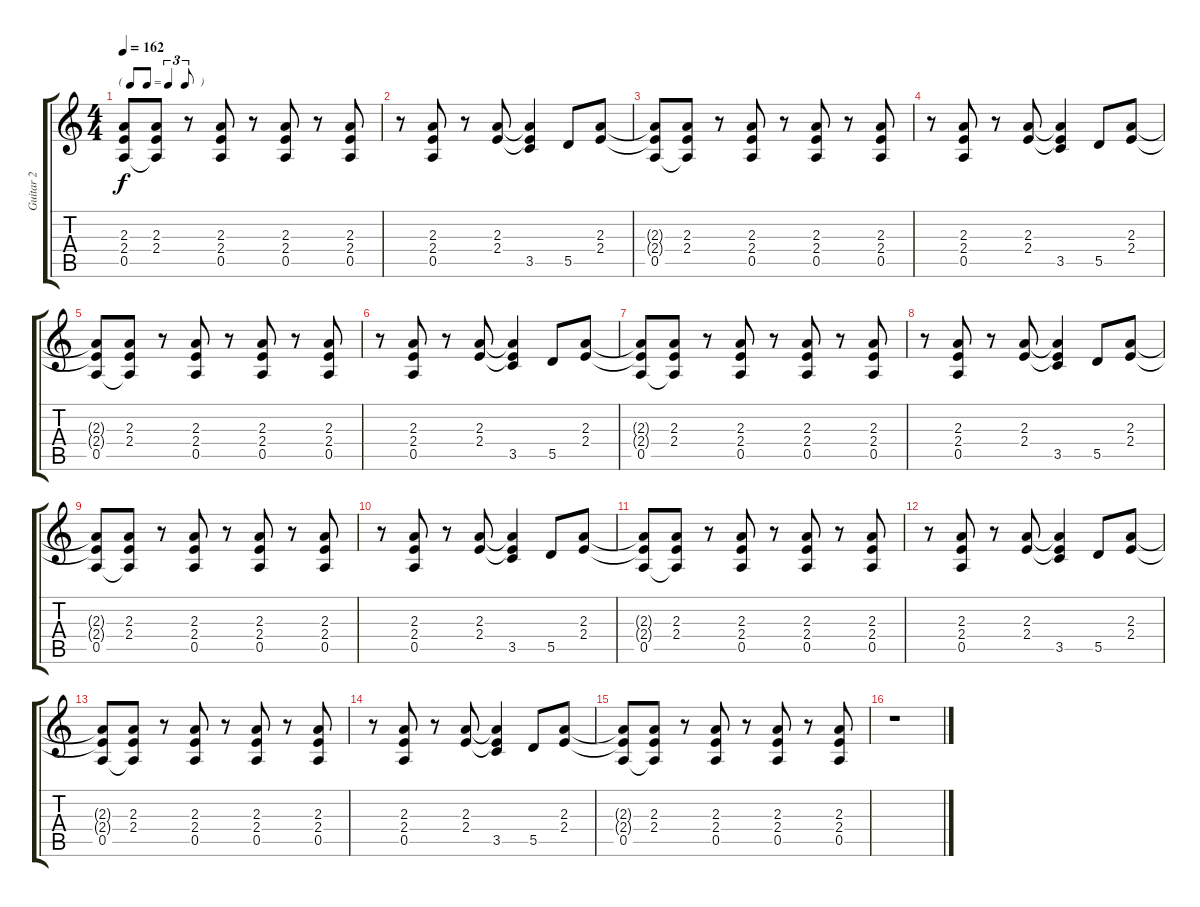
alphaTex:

\track ("Guitar 2" "Guitar 2") {instrument overdrivenguitar}
\staff {score tabs}
\tuning (E4 B3 G3 D3 A2 E2) {hide}
\ts (4 4)
\tf triplet8th
\tempo 162
\clef g2
\ks c
(2.3{t} 2.4{t} 0.5).8{dy f} (2.3 2.4 0.5{t}).8 r.8 (2.3 2.4 0.5).8 r.8 (2.3 2.4 0.5).8 r.8 (2.3 2.4 0.5).8 |
r.8 (2.3 2.4 0.5).8 r.8 (2.3 2.4).8 (2.3{t} 2.4{t} 3.5).4 5.5.8 (2.3 2.4).8 |
(2.3{t} 2.4{t} 0.5).8 (2.3 2.4 0.5{t}).8 r.8 (2.3 2.4 0.5).8 r.8 (2.3 2.4 0.5).8 r.8 (2.3 2.4 0.5).8 |
r.8 (2.3 2.4 0.5).8 r.8 (2.3 2.4).8 (2.3{t} 2.4{t} 3.5).4 5.5.8 (2.3 2.4).8 |
(2.3{t} 2.4{t} 0.5).8 (2.3 2.4 0.5{t}).8 r.8 (2.3 2.4 0.5).8 r.8 (2.3 2.4 0.5).8 r.8 (2.3 2.4 0.5).8 |
r.8 (2.3 2.4 0.5).8 r.8 (2.3 2.4).8 (2.3{t} 2.4{t} 3.5).4 5.5.8 (2.3 2.4).8 |
(2.3{t} 2.4{t} 0.5).8 (2.3 2.4 0.5{t}).8 r.8 (2.3 2.4 0.5).8 r.8 (2.3 2.4 0.5).8 r.8 (2.3 2.4 0.5).8 |
r.8 (2.3 2.4 0.5).8 r.8 (2.3 2.4).8 (2.3{t} 2.4{t} 3.5).4 5.5.8 (2.3 2.4).8 |
(2.3{t} 2.4{t} 0.5).8 (2.3 2.4 0.5{t}).8 r.8 (2.3 2.4 0.5).8 r.8 (2.3 2.4 0.5).8 r.8 (2.3 2.4 0.5).8 |
r.8 (2.3 2.4 0.5).8 r.8 (2.3 2.4).8 (2.3{t} 2.4{t} 3.5).4 5.5.8 (2.3 2.4).8 |
(2.3{t} 2.4{t} 0.5).8 (2.3 2.4 0.5{t}).8 r.8 (2.3 2.4 0.5).8 r.8 (2.3 2.4 0.5).8 r.8 (2.3 2.4 0.5).8 |
r.8 (2.3 2.4 0.5).8 r.8 (2.3 2.4).8 (2.3{t} 2.4{t} 3.5).4 5.5.8 (2.3 2.4).8 |
(2.3{t} 2.4{t} 0.5).8 (2.3 2.4 0.5{t}).8 r.8 (2.3 2.4 0.5).8 r.8 (2.3 2.4 0.5).8 r.8 (2.3 2.4 0.5).8 |
r.8 (2.3 2.4 0.5).8 r.8 (2.3 2.4).8 (2.3{t} 2.4{t} 3.5).4 5.5.8 (2.3 2.4).8 |
(2.3{t} 2.4{t} 0.5).8 (2.3 2.4 0.5{t}).8 r.8 (2.3 2.4 0.5).8 r.8 (2.3 2.4 0.5).8 r.8 (2.3 2.4 0.5).8 |
r.1
